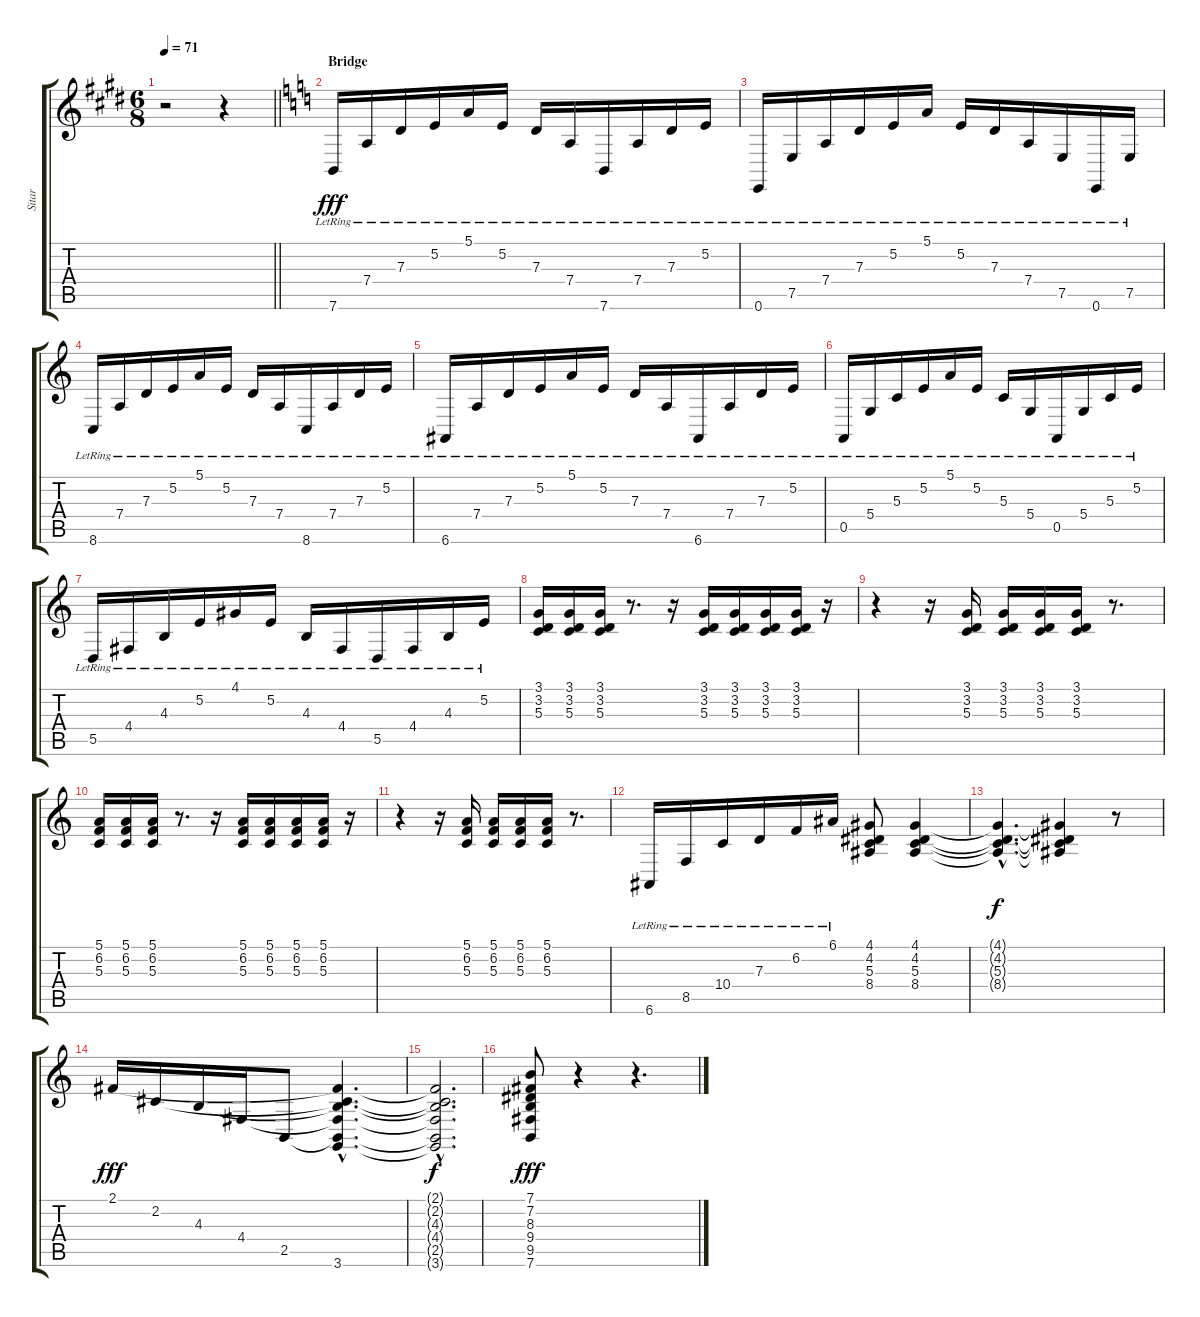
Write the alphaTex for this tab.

\track ("Sitar" "Sitar") {instrument sitar}
\staff {score tabs}
\tuning (E4 B3 G3 D3 A2 E2) {hide}
\ts (6 8)
\tempo 71
\clef g2
\barLineRight lightlight
\ks e
r.2{dy f} r.4 |
\section ("" "Bridge")
\ks c
7.6{lr}.16{dy fff} 7.4{lr}.16 7.3{lr}.16 5.2{lr}.16 5.1{lr}.16 5.2{lr}.16 7.3{lr}.16 7.4{lr}.16 7.6{lr}.16 7.4{lr}.16 7.3{lr}.16 5.2{lr}.16 |
0.6{lr}.16 7.5{lr}.16 7.4{lr}.16 7.3{lr}.16 5.2{lr}.16 5.1{lr}.16 5.2{lr}.16 7.3{lr}.16 7.4{lr}.16 7.5{lr}.16 0.6{lr}.16 7.5{lr}.16 |
8.6{lr}.16 7.4{lr}.16 7.3{lr}.16 5.2{lr}.16 5.1{lr}.16 5.2{lr}.16 7.3{lr}.16 7.4{lr}.16 8.6{lr}.16 7.4{lr}.16 7.3{lr}.16 5.2{lr}.16 |
6.6{lr}.16 7.4{lr}.16 7.3{lr}.16 5.2{lr}.16 5.1{lr}.16 5.2{lr}.16 7.3{lr}.16 7.4{lr}.16 6.6{lr}.16 7.4{lr}.16 7.3{lr}.16 5.2{lr}.16 |
0.5{lr}.16 5.4{lr}.16 5.3{lr}.16 5.2{lr}.16 5.1{lr}.16 5.2{lr}.16 5.3{lr}.16 5.4{lr}.16 0.5{lr}.16 5.4{lr}.16 5.3{lr}.16 5.2{lr}.16 |
5.5{lr}.16 4.4{lr}.16 4.3{lr}.16 5.2{lr}.16 4.1{lr}.16 5.2{lr}.16 4.3{lr}.16 4.4{lr}.16 5.5{lr}.16 4.4{lr}.16 4.3{lr}.16 5.2{lr}.16 |
(3.1 3.2 5.3).16 (3.1 3.2 5.3).16 (3.1 3.2 5.3).16 r.8{d} r.16 (3.1 3.2 5.3).16 (3.1 3.2 5.3).16 (3.1 3.2 5.3).16 (3.1 3.2 5.3).16 r.16 |
r.4 r.16 (3.1 3.2 5.3).16 (3.1 3.2 5.3).16 (3.1 3.2 5.3).16 (3.1 3.2 5.3).16 r.8{d} |
(5.1 6.2 5.3).16 (5.1 6.2 5.3).16 (5.1 6.2 5.3).16 r.8{d} r.16 (5.1 6.2 5.3).16 (5.1 6.2 5.3).16 (5.1 6.2 5.3).16 (5.1 6.2 5.3).16 r.16 |
r.4 r.16 (5.1 6.2 5.3).16 (5.1 6.2 5.3).16 (5.1 6.2 5.3).16 (5.1 6.2 5.3).16 r.8{d} |
6.6{lr}.16 8.5{lr}.16 10.4{lr}.16 7.3{lr}.16 6.2{lr}.16 6.1{lr}.16 (4.1 4.2 5.3 8.4).8 (4.1 4.2 5.3 8.4).4 |
(4.1{hac t} 4.2{hac t} 5.3{hac t} 8.4{hac t}).4{d dy f} (4.1{t} 4.2{t} 5.3{t} 8.4{t}).4 r.8 |
2.1.16{dy fff} 2.2.16 4.3.16 4.4.16 2.5.8 (2.1{hac t} 2.2{hac t} 4.3{hac t} 4.4{hac t} 2.5{hac t} 3.6{hac}).4{d} |
(2.1{hac t} 2.2{hac t} 4.3{hac t} 4.4{hac t} 2.5{hac t} 3.6{hac t}).2{d dy f} |
(7.1 7.2 8.3 9.4 9.5 7.6).8{dy fff} r.4 r.4{d}
